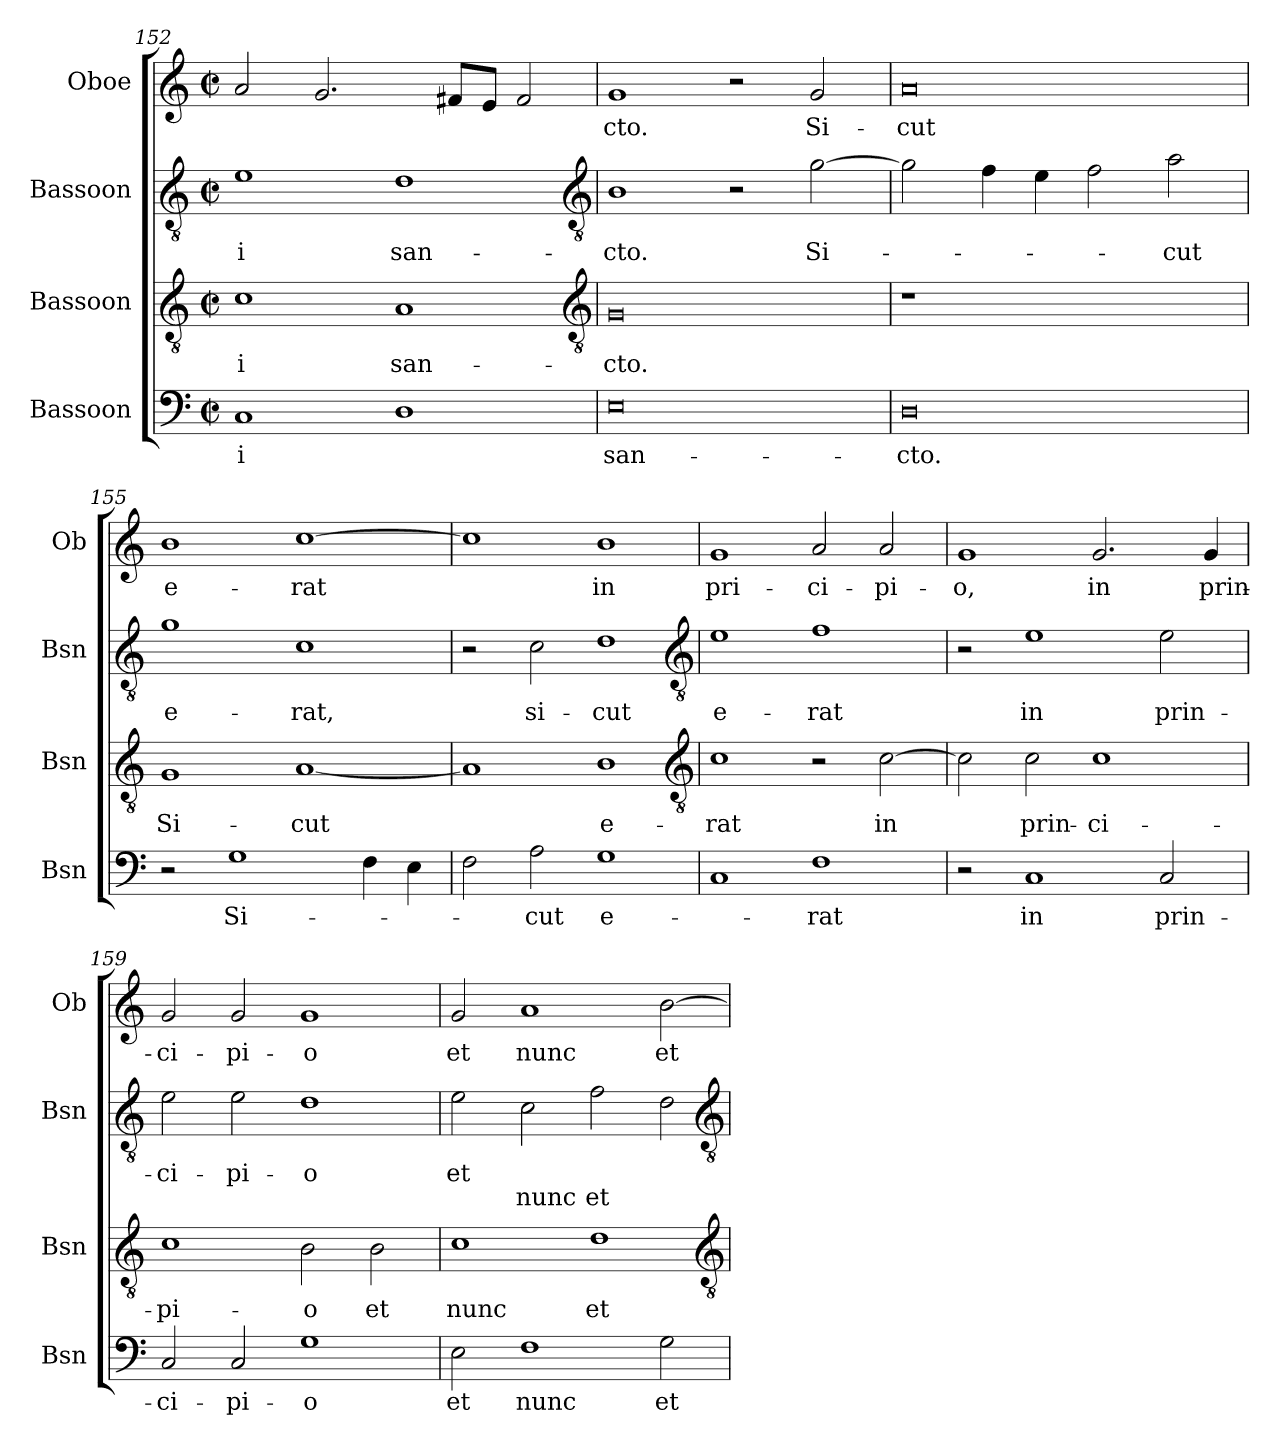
**kern	**text	**kern	**text	**kern	**text	**text	**kern	**text
*part4	*part4	*part3	*part3	*part2	*part2	*part2	*part1	*part1
*staff4	*staff4	*staff3	*staff3	*staff2	*staff2	*staff2	*staff1	*staff1
*I"Bassoon	*	*I"Bassoon	*	*I"Bassoon	*	*	*I"Oboe	*
*I'Bsn	*	*I'Bsn	*	*I'Bsn	*	*	*I'Ob	*
*clefF4	*	*clefGv2	*	*clefGv2	*	*	*clefG2	*
*M2/2	*	*M2/2	*	*M2/2	*	*	*M2/2	*
*met(c|)	*	*met(c|)	*	*met(c|)	*	*	*met(c|)	*
=152	=152	=152	=152	=152	=152	=152	=152	=152
!	!LO:LY:b	!	!LO:LY:b	!	!LO:LY:b	!	!	!
1C	-i	1c	-i	1e	-i	.	2a	.
.	.	.	.	.	.	.	2.g	.
!	!	!	!LO:LY:b	!	!LO:LY:b	!	!	!
1D	.	1A	san-	1d	san-	.	.	.
.	.	.	.	.	.	.	8f#XL	.
.	.	.	.	.	.	.	8eJ	.
.	.	.	.	.	.	.	2f#	.
*	*	*clefGv2	*	*clefGv2	*	*	*	*
!!LO:LB:g=z
=153	=153	=153	=153	=153	=153	=153	=153	=153
!	!LO:LY:b	!	!LO:LY:b	!	!LO:LY:b	!	!	!LO:LY:b
0E	san-	0G	-cto.	1B	-cto.	.	1g	cto.
.	.	.	.	2r	.	.	2r	.
!	!	!	!	!	!LO:LY:b	!	!	!LO:LY:b
.	.	.	.	[2g	Si-	.	2g	Si-
=154	=154	=154	=154	=154	=154	=154	=154	=154
!	!LO:LY:b	!	!	!	!	!	!	!LO:LY:b
0D	-cto.	1r	.	2g]	.	.	0a	-cut
.	.	.	.	4f	.	.	.	.
.	.	.	.	4e	.	.	.	.
.	.	1ryy	.	2f	.	.	.	.
!	!	!	!	!	!LO:LY:b	!	!	!
.	.	.	.	2a	-cut	.	.	.
=155	=155	=155	=155	=155	=155	=155	=155	=155
!	!	!	!LO:LY:b	!	!LO:LY:b	!	!	!LO:LY:b
2r	.	1G	Si-	1g	e-	.	1b	e-
!	!LO:LY:b	!	!	!	!	!	!	!
1G	Si-	.	.	.	.	.	.	.
!	!	!	!LO:LY:b	!	!LO:LY:b	!	!	!LO:LY:b
.	.	[1A	-cut	1c	-rat,	.	[1cc	-rat
4F	.	.	.	.	.	.	.	.
4E	.	.	.	.	.	.	.	.
=156	=156	=156	=156	=156	=156	=156	=156	=156
2F	.	1A]	.	2r	.	.	1cc]	.
!	!LO:LY:b	!	!	!	!LO:LY:b	!	!	!
2A	-cut	.	.	2c	si-	.	.	.
!	!LO:LY:b	!	!LO:LY:b	!	!LO:LY:b	!	!	!LO:LY:b
1G	e-	1B	e-	1d	-cut	.	1b	in
*	*	*clefGv2	*	*clefGv2	*	*	*	*
!!LO:PB:g=z
=157	=157	=157	=157	=157	=157	=157	=157	=157
!	!	!	!LO:LY:b	!	!LO:LY:b	!	!	!LO:LY:b
1C	.	1c	-rat	1e	e-	.	1g	pri-
!	!LO:LY:b	!	!	!	!LO:LY:b	!	!	!LO:LY:b
1F	-rat	2r	.	1f	-rat	.	2a	-ci-
!	!	!	!LO:LY:b	!	!	!	!	!LO:LY:b
.	.	[2c	in	.	.	.	2a	-pi-
=158	=158	=158	=158	=158	=158	=158	=158	=158
!	!	!	!	!	!	!	!	!LO:LY:b
2r	.	2c]	.	2r	.	.	1g	-o,
!	!LO:LY:b	!	!LO:LY:b	!	!LO:LY:b	!	!	!
1C	in	2c	prin-	1e	in	.	.	.
!	!	!	!LO:LY:b	!	!	!	!	!LO:LY:b
.	.	1c	-ci-	.	.	.	2.g	in
!	!LO:LY:b	!	!	!	!LO:LY:b	!	!	!
2C	prin-	.	.	2e	prin-	.	.	.
!	!	!	!	!	!	!	!	!LO:LY:b
.	.	.	.	.	.	.	4g	prin-
=159	=159	=159	=159	=159	=159	=159	=159	=159
!	!LO:LY:b	!	!LO:LY:b	!	!LO:LY:b	!	!	!LO:LY:b
2C	-ci-	1c	-pi-	2e	-ci-	.	2g	-ci-
!	!LO:LY:b	!	!	!	!LO:LY:b	!	!	!LO:LY:b
2C	-pi-	.	.	2e	-pi-	.	2g	-pi-
!	!LO:LY:b	!	!LO:LY:b	!	!LO:LY:b	!	!	!LO:LY:b
1G	-o	2B	-o	1d	-o	.	1g	-o
!	!	!	!LO:LY:b	!	!	!	!	!
.	.	2B	et	.	.	.	.	.
=160	=160	=160	=160	=160	=160	=160	=160	=160
!	!LO:LY:b	!	!LO:LY:b	!	!LO:LY:b	!	!	!LO:LY:b
2E	et	1c	nunc	2e	et	.	2g	et
!	!LO:LY:b	!	!	!	!	!LO:LY:b	!	!LO:LY:b
1F	nunc	.	.	2c	.	nunc	1a	nunc
!	!	!	!LO:LY:b	!	!	!LO:LY:b	!	!
.	.	1d	et	2f	.	et	.	.
!	!LO:LY:b	!	!	!	!	!	!	!LO:LY:b
2G	et	.	.	2d	.	.	[2b	et
*	*	*clefGv2	*	*clefGv2	*	*	*	*
=	=	=	=	=	=	=	=	=
*-	*-	*-	*-	*-	*-	*-	*-	*-
